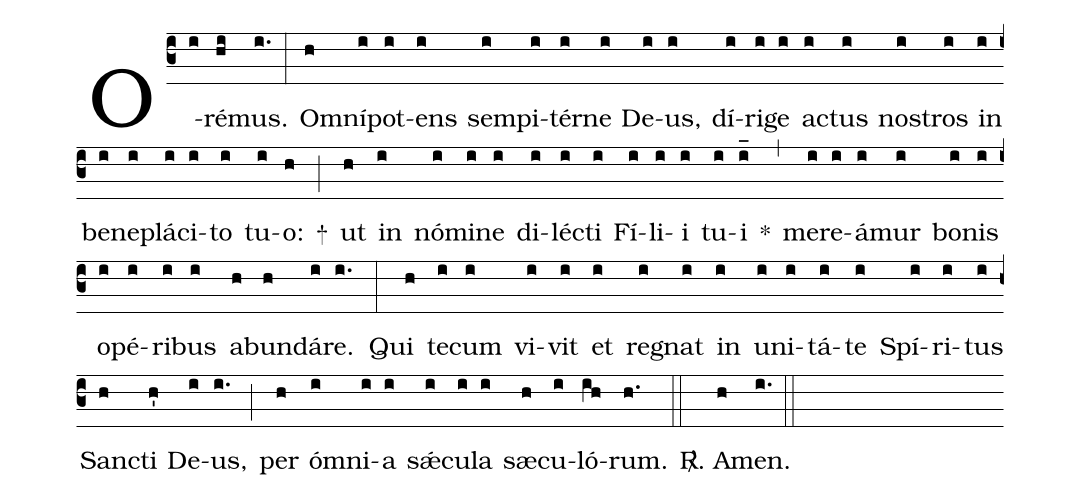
%%
(c3)
O(i)ré(hi)mus.(i.) (:)

Om(h)ní(i)pot(i)ens(i) sem(i)pi(i)tér(i)ne(i) De(i)us,(i) dí(i)ri(i)ge(i) ac(i)tus(i) nos(i)tros(i) in(i) be(i)ne(i)plá(i)ci(i)to(i) tu(i)o:(h) +(;)
ut(h) in(i) nó(i)mi(i)ne(i) di(i)léc(i)ti(i) Fí(i)li(i)i(i) tu(i)i(i_) *(,)
me(i)re(i)á(i)mur(i) bo(i)nis(i) o(i)pé(i)ri(i)bus(i) ab(h)un(h)dá(i)re.(i.) (:)

Qui(h) te(i)cum(i) vi(i)vit(i) et(i) reg(i)nat(i)
in(i) u(i)ni(i)tá(i)te(i) Spí(i)ri(i)tus(i) San(h)cti(h') De(i)us,(i.) (;)
per(h) óm(i)ni(i)a(i) sǽ(i)cu(i)la(i) sæ(h)cu(i)ló(ih)rum.(h.) (::)

<sp>R/</sp>. A(h)men.(i.) (::)
